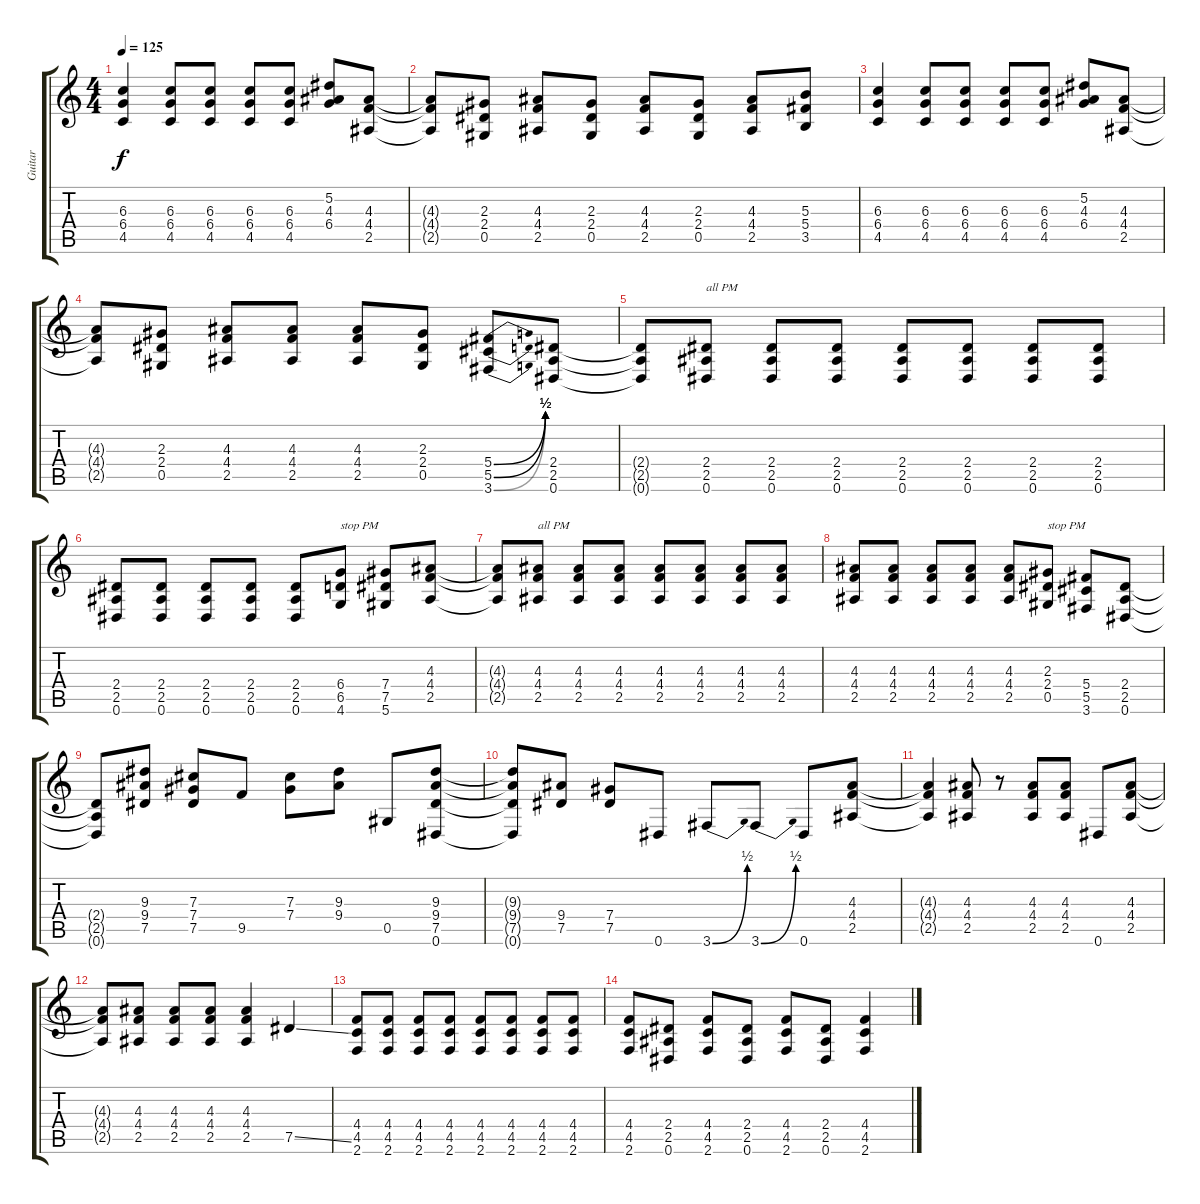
\track ("Guitar" "Guitar") {instrument overdrivenguitar}
\staff {score tabs}
\tuning (Eb4 Bb3 Gb3 Db3 Ab2 Eb2) {hide}
\ts (4 4)
\tempo 125
\clef g2
\ks c
(6.3 6.4 4.5).4{dy f} (6.3 6.4 4.5).8 (6.3 6.4 4.5).8 (6.3 6.4 4.5).8 (6.3 6.4 4.5).8 (5.2 4.3 6.4).8 (4.3 4.4 2.5).8 |
(4.3{t} 4.4{t} 2.5{t}).8 (2.3 2.4 0.5).8 (4.3 4.4 2.5).8 (2.3 2.4 0.5).8 (4.3 4.4 2.5).8 (2.3 2.4 0.5).8 (4.3 4.4 2.5).8 (5.3 5.4 3.5).8 |
(6.3 6.4 4.5).4 (6.3 6.4 4.5).8 (6.3 6.4 4.5).8 (6.3 6.4 4.5).8 (6.3 6.4 4.5).8 (5.2 4.3 6.4).8 (4.3 4.4 2.5).8 |
(4.3{t} 4.4{t} 2.5{t}).8 (2.3 2.4 0.5).8 (4.3 4.4 2.5).8 (4.3 4.4 2.5).8 (4.3 4.4 2.5).8 (2.3 2.4 0.5).8 (5.4{be (bend 0 0 60 2)} 5.5{be (bend 0 0 60 2)} 3.6{be (bend 0 0 60 2)}).8 (2.4 2.5 0.6).8 |
(2.4{t} 2.5{t} 0.6{t}).8 (2.4 2.5 0.6).8{txt "all PM"} (2.4 2.5 0.6).8 (2.4 2.5 0.6).8 (2.4 2.5 0.6).8 (2.4 2.5 0.6).8 (2.4 2.5 0.6).8 (2.4 2.5 0.6).8 |
(2.4 2.5 0.6).8 (2.4 2.5 0.6).8 (2.4 2.5 0.6).8 (2.4 2.5 0.6).8 (2.4 2.5 0.6).8 (6.4 6.5 4.6).8{txt "stop PM"} (7.4 7.5 5.6).8 (4.3 4.4 2.5).8 |
(4.3{t} 4.4{t} 2.5{t}).8 (4.3 4.4 2.5).8{txt "all PM"} (4.3 4.4 2.5).8 (4.3 4.4 2.5).8 (4.3 4.4 2.5).8 (4.3 4.4 2.5).8 (4.3 4.4 2.5).8 (4.3 4.4 2.5).8 |
(4.3 4.4 2.5).8 (4.3 4.4 2.5).8 (4.3 4.4 2.5).8 (4.3 4.4 2.5).8 (4.3 4.4 2.5).8 (2.3 2.4 0.5).8{txt "stop PM"} (5.4 5.5 3.6).8 (2.4 2.5 0.6).8 |
(2.4{t} 2.5{t} 0.6{t}).8 (9.3 9.4 7.5).8 (7.3 7.4 7.5).8 9.5.8 (7.3 7.4).8 (9.3 9.4).8 0.5.8 (9.3 9.4 7.5 0.6).8 |
(9.3{t} 9.4{t} 7.5{t} 0.6{t}).8 (9.4 7.5).8 (7.4 7.5).8 0.6.8 3.6{be (bend 0 0 60 2)}.8 3.6{be (bend 0 0 60 2)}.8 0.6.8 (4.3 4.4 2.5).8 |
(4.3{t} 4.4{t} 2.5{t}).4 (4.3 4.4 2.5).8 r.8 (4.3 4.4 2.5).8 (4.3 4.4 2.5).8 0.6.8 (4.3 4.4 2.5).8 |
(4.3{t} 4.4{t} 2.5{t}).8 (4.3 4.4 2.5).8 (4.3 4.4 2.5).8 (4.3 4.4 2.5).8 (4.3 4.4 2.5).4 7.5{ss}.4 |
(4.4 4.5 2.6).8 (4.4 4.5 2.6).8 (4.4 4.5 2.6).8 (4.4 4.5 2.6).8 (4.4 4.5 2.6).8 (4.4 4.5 2.6).8 (4.4 4.5 2.6).8 (4.4 4.5 2.6).8 |
(4.4 4.5 2.6).8 (2.4 2.5 0.6).8 (4.4 4.5 2.6).8 (2.4 2.5 0.6).8 (4.4 4.5 2.6).8 (2.4 2.5 0.6).8 (4.4 4.5 2.6).4
